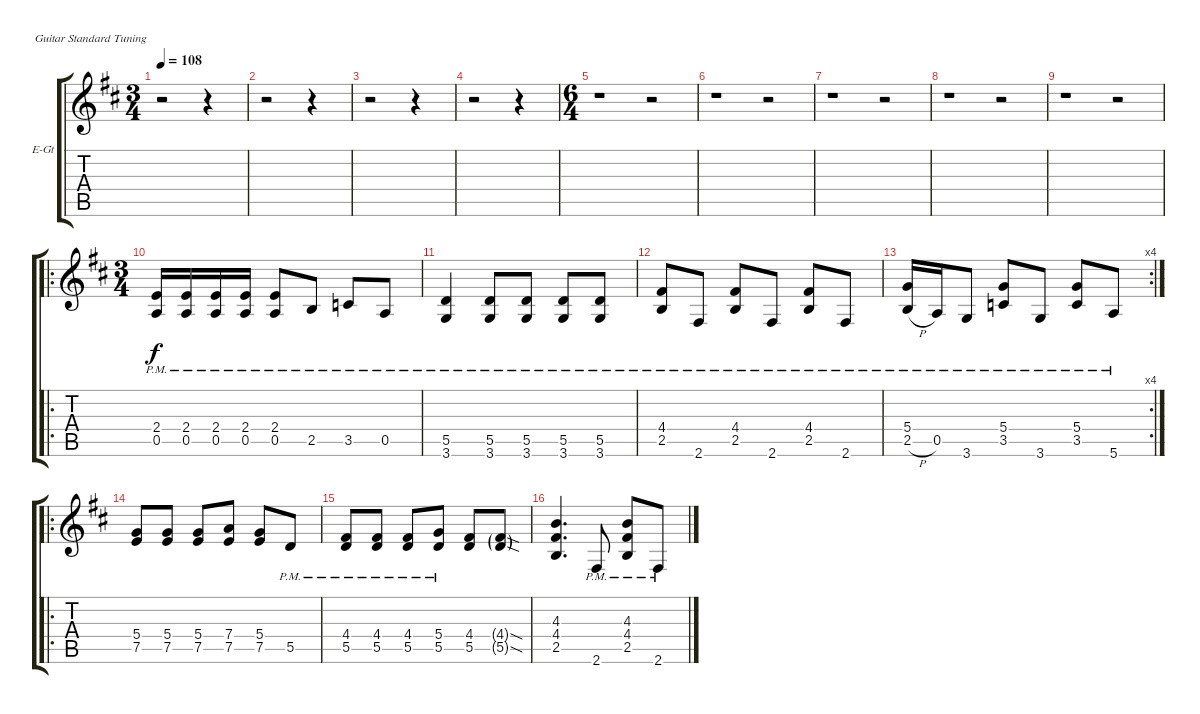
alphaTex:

\bracketExtendMode groupsimilarinstruments
\firstSystemTrackNameOrientation horizontal
\otherSystemsTrackNameOrientation horizontal
\track ("Gtr 6" "E-Gt") {instrument overdrivenguitar}
\staff {score tabs}
\tuning (E4 B3 G3 D3 A2 E2)
\ts (3 4)
\tempo 108
\clef g2
\scale
1.06305
\ks d
r.2{dy f} r.4 |
\scale
0.936948 r.2 r.4 |
\scale
1.06305 r.2 r.4 |
\scale
0.936948 r.2 r.4 |
\ts (6 4)
\beaming (8 2 2 2)
\scale
1.09332 r.1 r.2 |
\scale
0.906684 r.1 r.2 |
\scale
1.06305 r.1 r.2 |
\scale
0.936948 r.1 r.2 |
\scale
1.06305 r.1 r.2 |
\ro
\ts (3 4)
\beaming (8 2 2 2)
\scale
0.936948 (2.4{pm} 0.5{pm}).16 (2.4{pm} 0.5{pm}).16 (2.4{pm} 0.5{pm}).16 (2.4{pm} 0.5{pm}).16 (2.4{pm} 0.5{pm}).8 2.5{pm}.8 3.5{pm}.8 0.5{pm}.8 |
\scale
1.06305 (5.5{pm} 3.6{pm}).4 (5.5{pm} 3.6{pm}).8 (5.5{pm} 3.6{pm}).8 (5.5{pm} 3.6{pm}).8 (5.5{pm} 3.6{pm}).8 |
\scale
0.936948 (4.4{pm} 2.5{pm}).8 2.6{pm}.8 (4.4{pm} 2.5{pm}).8 2.6{pm}.8 (4.4{pm} 2.5{pm}).8 2.6{pm}.8 |
\rc 4
\scale
1.06305 (5.4{pm} 2.5{h}).16 0.5{pm}.16 3.6{pm}.8 (5.4{pm} 3.5{pm}).8 3.6{pm}.8 (5.4{pm} 3.5{pm}).8 5.6{pm}.8 |
\ro
\scale
0.936948 (5.4 7.5).8 (5.4 7.5).8 (5.4 7.5).8 (7.4 7.5).8 (5.4 7.5).8 5.5{pm}.8 |
\scale
1.06305 (4.4{pm} 5.5{pm}).8 (4.4{pm} 5.5{pm}).8 (4.4{pm} 5.5{pm}).8 (5.4{pm} 5.5{pm}).8 (4.4 5.5).8 (4.4{sod g} 5.5{sod g}).8 |
\scale
0.936948 (4.3 4.4 2.5).4{d} 2.6{pm}.8 (4.3{pm} 4.4{pm} 2.5{pm}).8 2.6{pm}.8
